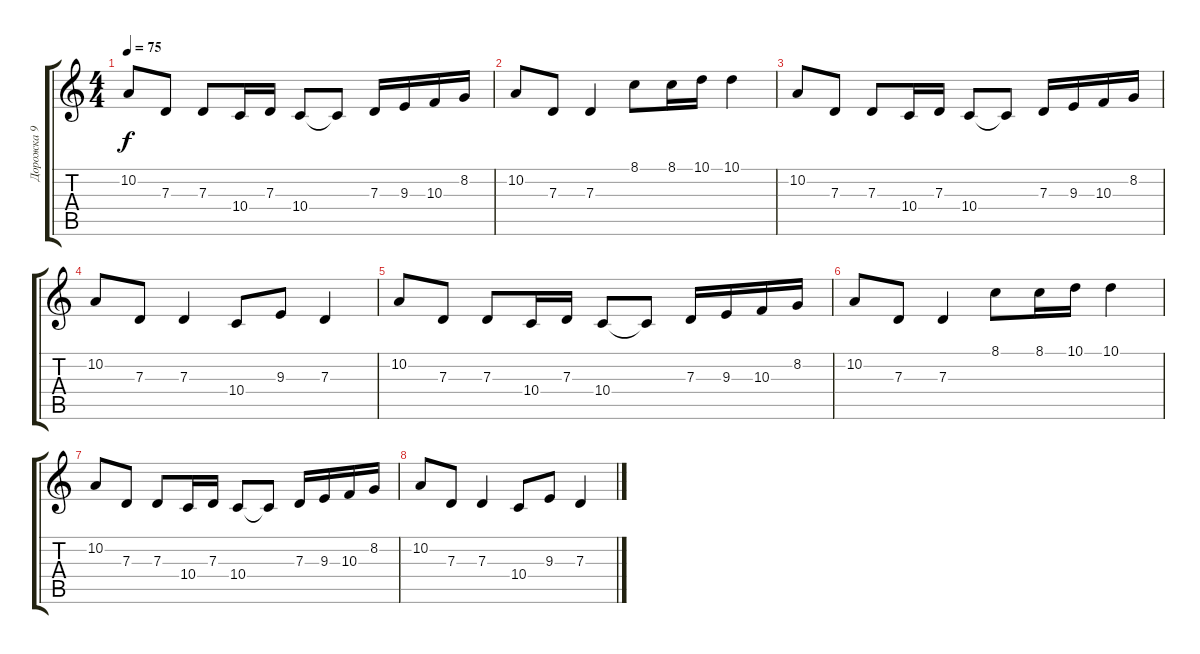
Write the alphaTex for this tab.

\track ("Дорожка 9" "Дорожка 9") {instrument stringensemble1}
\staff {score tabs}
\tuning (E4 B3 G3 D3 A2 E2) {hide}
\ts (4 4)
\tempo 75
\clef g2
\ks c
10.2.8{dy f} 7.3.8 7.3.8 10.4.16 7.3.16 10.4.8 10.4{t}.8 7.3.16 9.3.16 10.3.16 8.2.16 |
10.2.8 7.3.8 7.3.4 8.1.8 8.1.16 10.1.16 10.1.4 |
10.2.8 7.3.8 7.3.8 10.4.16 7.3.16 10.4.8 10.4{t}.8 7.3.16 9.3.16 10.3.16 8.2.16 |
10.2.8 7.3.8 7.3.4 10.4.8 9.3.8 7.3.4 |
10.2.8 7.3.8 7.3.8 10.4.16 7.3.16 10.4.8 10.4{t}.8 7.3.16 9.3.16 10.3.16 8.2.16 |
10.2.8 7.3.8 7.3.4 8.1.8 8.1.16 10.1.16 10.1.4 |
10.2.8 7.3.8 7.3.8 10.4.16 7.3.16 10.4.8 10.4{t}.8 7.3.16 9.3.16 10.3.16 8.2.16 |
10.2.8 7.3.8 7.3.4 10.4.8 9.3.8 7.3.4
